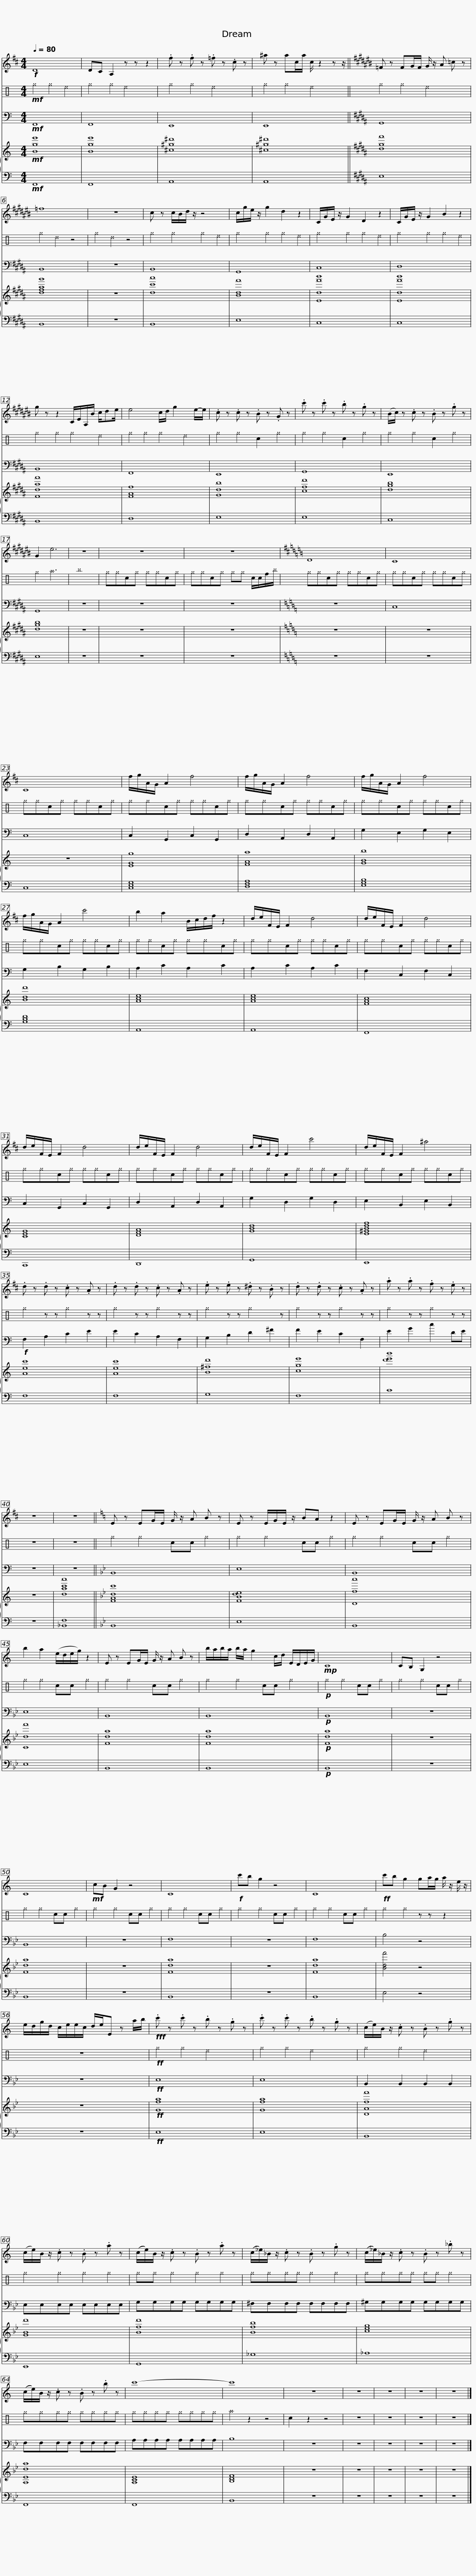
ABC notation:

X:1
%%score 1 2 3 { 4 | 5 }
L:1/8
Q:1/4=80
M:4/4
I:linebreak $
K:C
V:1 treble transpose=-2
V:2 perc
K:none
V:3 bass transpose=-12
V:4 treble
V:5 bass
V:1
[K:D]!f! D8 | DC A,2 z z z2 | .f z .f z .=f z .c z | ^a z ac/a/ c/ z2 z z/ ||$[K:C#] =F z FG/F/ G/ z/ A =c z | %5
 =f8 | z8 | c z c/B/d/ z/ z4 | c/g/e/ z/ g2 d2 z2 |$ C/G/E/ z/ G2 D2 z2 | %10
 C/G/E/ z/ G2 B2 z2 | g z z2 C/E/A,/B/ c/de/ | e4 c/d/ g2 e/-e/ |$ .c z .c z .B z .G z | .c' z .c' z .b z .g z | %15
 (B/c/) z .c z .B z .g z | G2 e6 | z8 | z8 |$ z8 | %20
[K:D] D8 | C8 | C8 |$ f/g/A/G/ A2 f4 | f/g/A/G/ A2 f4 | %25
 f/g/A/G/ A2 f4 | f/g/A/G/ A2 c'4 |$ b2 a2 B/c/d/f/ z2 | d/e/F/E/ F2 d4 | d/e/F/E/ F2 d4 | %30
 d/e/F/E/ F2 d4 |$ d/e/F/E/ F2 d4 | d/e/F/E/ F2 c'4 | d/e/F/E/ F2 ^a4 | .d z .d z .c z .A z |$ %35
 .d z .d z .c z .A z | .e z .e z .^d z .B z | .d z .d z .c z .A z | .a z .a z .f z .e z | z8 | %40
 z8 ||$[K:C] E z EG/E/ G/ z/ A B z | E z E/G/E/ z/ BA z2 | E z EG/E/ G/ z/ A B z | b2 a2 (e/d/e/g/) z2 |$ %45
 E z EG/E/ G/ z/ A B z | b/a/b/a/ b/a/ g2 c/d/ E/D/E/G/ |!mp! C8 | CB, G,2 z4 |$ C8 | %50
!mf! cB G2 z4 | C8 |!f! c'b g2 z4 | C8 |!ff! c'b g2 ga/g/ a/ z/ e/ z/ |$ %55
 e/d/g/d/ c/e/e/c/ d/e/E z a/b/ |!fff! .c' z .c' z .b z .g z | .c' z .c' z .b z .g z | (c/e/)B/ z/ .c z .B z .g z |$ (c/e/)B/ z/ .c z .B z .a z | %60
 ((c/e/))B/ z/ .c z .B z .a z | ((c/_e/))_B/ z/ .c z .B z .g z |$ ((c/_e/))_B/ z/ .c z .B z ._b z | ((c/e/))B/ z/ .c z .B z .b z | c'8- | %65
 c'8 | z8 | z8 |$ z8 | z8 | %70
 z8 |] %71
V:2
!mf! ^g2 ^g2 ^e4 | ^g2 ^g2 ^e4 | ^g2 ^g2 ^e4 | ^g2 ^g2 ^e4 ||$ ^g2 ^g2 ^e4 | %5
 ^g2 ^d2 z4 | ^g2 ^d2 z4 | ^g2 ^g2 ^g2 ^e2 | ^g2 ^g2 ^g2 ^e2 |$ ^g2 ^g2 ^g2 ^e2 | %10
 ^g2 ^g2 ^g2 ^e2 | ^g2 ^g2 ^g2 ^e2 | ^g2 ^g2 ^g2 ^e2 |$ ^g2 ^g2 c2 ^g2 | ^g2 ^g2 c2 ^g2 | %15
 ^g2 ^g2 c2 ^g2 | ^g2 ^a6 | ^b8 | ^g^gc^g ^g^gc^g |$ ^g^gc^g ^g^g c/c/f/^b/ | %20
 ^g^gc^g ^g^gc^g | ^g^gc^g ^g^gc^g | ^g^gc^g ^g^gc^g |$ ^g^gc^g ^g^gc^g | ^g^gc^g ^g^gc^g | %25
 ^g^gc^g ^g^gc^g | ^g^gc^g ^g^gc^g |$ ^g^gc^g ^g^gc^g | ^g^gc^g ^g^gc^g | ^g^gc^g ^g^gc^g | %30
 ^g^gc^g ^g^gc^g |$ ^g^gc^g ^g^gc^g | ^g^gc^g ^g^gc^g | ^g^gc^g ^g^gc^g | ^g2 z z ^g2 z z |$ %35
 ^g2 z z ^g2 z z | ^g2 z z ^g2 x z | ^g2 z z ^g2 z z | ^g2 z z ^g2 z z | z8 | %40
 z8 ||$ ^g2 ^g2 cc ^g2 | ^g2 ^g2 cc ^g2 | ^g2 ^g2 cc ^g2 | ^g2 ^g2 cc ^g2 |$ %45
 ^g2 ^g2 cc ^g2 | ^g2 ^g2 cc ^g2 |!p! ^g2 ^g2 cc ^g2 | ^g2 ^g2 cc ^g2 |$ ^g2 ^g2 cc ^g2 | %50
 ^g2 ^g2 cc ^g2 | ^g2 ^g2 cc ^g2 | ^g2 ^g2 cc ^g2 | ^g2 ^g2 cc ^g2 | ^g2 ^g2 z z z2 |$ %55
 z8 |!ff! ^g2 ^g2 ^e4 | ^g2 ^g2 ^e4 | ^g2 ^g2 ^e4 |$ ^g2 ^g2 ^g2 ^g2 | %60
 ^g^g ^g2 ^g2 ^g2 | ^g^g^g^g ^g2 ^g2 |$ ^g^g^g^g ^g^g ^g2 | ^g^g^g^g ^g^g^g^g | ^g^g^g^g ^g^g^g^g | %65
 ^a2 z2 z4 | c2 z2 z4 | z8 |$ z8 | z8 | %70
 z8 |] %71
V:3
!mf! F,,8 | F,,8 | E,,8 | E,,8 ||$[K:B] G,,8 | %5
 B,,8 | z8 | B,,8 | G,,8 |$ C,8 | %10
 D,8 | B,,8 | F,,8 |$ E,,8 | G,,8 | %15
 E,,8 | G,,8 | z8 | z8 |$ z8 | %20
[K:C] z8 | C,8 | C,8 |$ C,2 G,,2 C,2 G,,2 | D,2 A,,2 D,2 A,,2 | %25
 G,2 E,2 G,2 E,2 | G,2 B,2 G,2 B,2 |$ A,2 C2 A,2 C2 | A,2 C2 A,2 C2 | F,2 C,2 F,2 C,2 | %30
 C,2 G,,2 C,2 G,,2 |$ D,2 A,,2 D,2 A,,2 | G,2 D,2 G,2 D,2 | E,2 B,,2 E,2 B,,2 |!f! F,2 A,2 C2 E2 |$ %35
 E2 C2 A,2 F,2 | G,2 B,2 D2 ^F2 | F2 E2 C2 F,2 | E2 G2 c2 DE | z8 | %40
 z8 ||$[K:Bb] B,,8 | E,8 | B,,8 | E,8 |$ %45
 B,,8 | B,,8 |!p! B,,8 | z8 |$ B,,8 | %50
 z8 | F,8 | z8 | F,8 | B,4 z4 |$ %55
 z8 |!ff! E,8 | E,8 | B,,2 B,,2 B,,2 B,,2 |$ E,E,E,E, E,E,E,E, | %60
 G,G,G,G, G,G,G,G, | ^F,F,F,F, F,F,F,F, |$ ^G,G,G,G, G,G,G,G, | F,F,F,F, F,F,F,F, | A,A,A,A, A,A,A,A, | %65
 B,8 | z8 | z8 |$ z8 | z8 | %70
 z8 |] %71
V:4
!mf! [Bge']8 | [Bge']8 | [^c^g^d']8 | [^c^g^d']8 ||$[K:B] [dgf']8 | %5
 [dfag']8 | z8 | [dc'a']8 | [Bdf']8 |$ [Edf'b']8 | %10
 [Edf'b']8 | [Fdaf']8 | [FAf]8 |$ [Gdb]8 | [cfd']8 | %15
 [dgb]8 | [dgb]8 | z8 | z8 |$ z8 | %20
[K:C] z8 | z8 | z8 |$ [EGg]8 | [FAa]8 | %25
 [GBb]8 | [Bdd']8 |$ [Ace]8 | [Ace]8 | [FAc]8 | %30
 [CEG]8 |$ [DFA]8 | [GBd]8 | [E^GBdf]8 | [Aec']8 |$ %35
 [Aec']8 | [B^fd']8 | [cge']8 | [d'e'b']8 | z8 | %40
 [dac'a']8 ||$[K:Bb] [FAdc']8 | [FBde]8 | [Dfa']8 | [Cdf']8 |$ %45
 [Fda]8 | [Fda]8 |!p! [Fda]8 | z8 |$ [Fda]8 | %50
 z8 | [Fda]8 | z8 | [Fda]8 | [Bdf']4 z4 |$ %55
 z8 |!ff! [Gfa]8 | [Gfa]8 | [DAff']8 |$ [GBd']8 | %60
 [Bfd']8 | [Bfb]8 |$ [ceg]8 | [A,Eda]8 | [A,CE]8 | %65
 [B,DF]8 | z8 | z8 |$ z8 | z8 | %70
 z8 |] %71
V:5
!mf! F,,8 | F,,8 | A,,8 | A,,8 ||$[K:B] E,8 | %5
 B,,8 | z8 | B,,8 | E,8 |$ C,8 | %10
 C,8 | B,,8 | D,8 |$ E,8 | E,8 | %15
 C,8 | E,8 | z8 | z8 |$ z8 | %20
[K:C] z8 | z8 | C,8 |$ [C,E,G,]8 | [D,F,A,]8 | %25
 [E,G,B,]8 | [G,B,D]8 |$ A,,8 | A,,8 | F,,8 | %30
 C,,8 |$ D,,8 | G,,8 | E,,8 | F,8 |$ %35
 F,8 | G,8 | F,8 | C8 | z8 | %40
 [_B,,F,]8 ||$[K:Bb] B,,8 | E,8 | B,,8 | E,8 |$ %45
 B,,8 | B,,8 |!p! B,,8 | z8 |$ B,,8 | %50
 z8 | B,,8 | z8 | B,,8 | E,4 z4 |$ %55
 z8 |!ff! E,8 | E,8 | B,,8 |$ E,,8 | %60
 G,,8 | _G,8 |$ _A,8 | F,,8 | F,,8 | %65
 B,,8 | z8 | z8 |$ z8 | z8 | %70
 z8 |] %71
